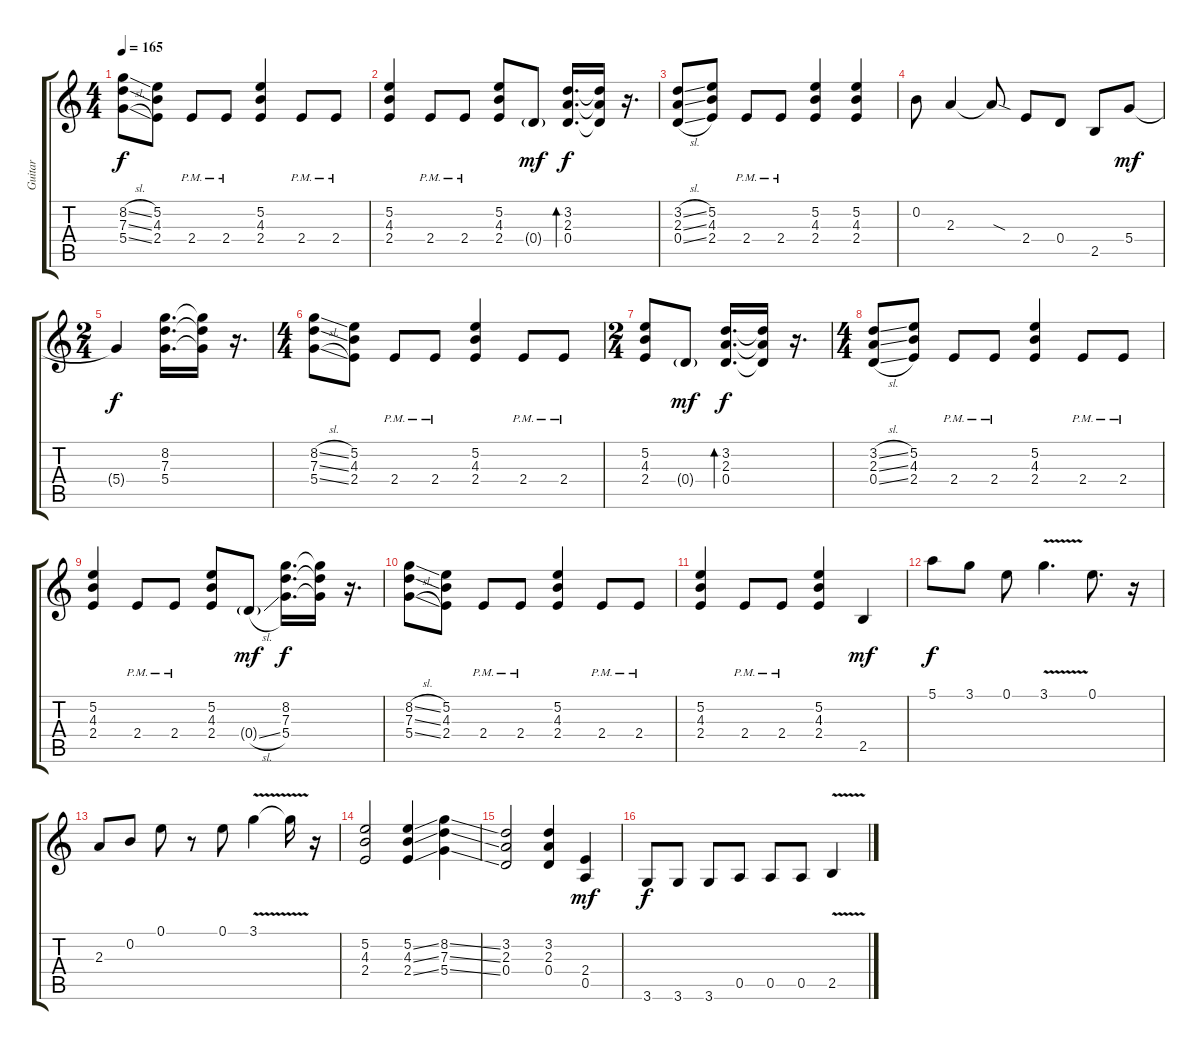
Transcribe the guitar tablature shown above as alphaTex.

\track ("Guitar" "Guitar") {instrument overdrivenguitar}
\staff {score tabs}
\tuning (E4 B3 G3 D3 A2 E2) {hide}
\ts (4 4)
\tempo 165
\clef g2
\ks c
(8.2{sl} 7.3{sl} 5.4{sl}).8{dy f} (5.2 4.3 2.4).8 2.4{pm}.8 2.4{pm}.8 (5.2 4.3 2.4).4 2.4{pm}.8 2.4{pm}.8 |
(5.2 4.3 2.4).4 2.4{pm}.8 2.4{pm}.8 (5.2 4.3 2.4).8 0.4{g}.8{dy mf} (3.2 2.3 0.4).16{d bd 240 dy f} (3.2{t} 2.3{t} 0.4{t}).16 r.16{d} |
(3.2{sl} 2.3{sl} 0.4{sl}).8 (5.2 4.3 2.4).8 2.4{pm}.8 2.4{pm}.8 (5.2 4.3 2.4).4 (5.2 4.3 2.4).4 |
0.2.8 2.3.4 2.3{sod t}.8 2.4.8 0.4.8 2.5.8 5.4.8{dy mf} |
\ts (2 4)
5.4{t}.4{dy f} (8.2 7.3 5.4).16{d} (8.2{t} 7.3{t} 5.4{t}).16 r.16{d} |
\ts (4 4)
(8.2{sl} 7.3{sl} 5.4{sl}).8 (5.2 4.3 2.4).8 2.4{pm}.8 2.4{pm}.8 (5.2 4.3 2.4).4 2.4{pm}.8 2.4{pm}.8 |
\ts (2 4)
(5.2 4.3 2.4).8 0.4{g}.8{dy mf} (3.2 2.3 0.4).16{d bd 240 dy f} (3.2{t} 2.3{t} 0.4{t}).16 r.16{d} |
\ts (4 4)
(3.2{sl} 2.3{sl} 0.4{sl}).8 (5.2 4.3 2.4).8 2.4{pm}.8 2.4{pm}.8 (5.2 4.3 2.4).4 2.4{pm}.8 2.4{pm}.8 |
(5.2 4.3 2.4).4 2.4{pm}.8 2.4{pm}.8 (5.2 4.3 2.4).8 0.4{sl g}.8{dy mf} (8.2 7.3 5.4).16{d dy f} (8.2{t} 7.3{t} 5.4{t}).16 r.16{d} |
(8.2{sl} 7.3{sl} 5.4{sl}).8 (5.2 4.3 2.4).8 2.4{pm}.8 2.4{pm}.8 (5.2 4.3 2.4).4 2.4{pm}.8 2.4{pm}.8 |
(5.2 4.3 2.4).4 2.4{pm}.8 2.4{pm}.8 (5.2 4.3 2.4).4 2.5.4{dy mf} |
5.1.8{dy f} 3.1.8 0.1.8 3.1{v}.4{d} 0.1.8{d} r.16 |
2.3.8 0.2.8 0.1.8 r.8 0.1.8 3.1{v}.4 3.1{t}.16 r.16 |
(5.2 4.3 2.4).2 (5.2{ss} 4.3{ss} 2.4{ss}).4 (8.2{ss} 7.3{ss} 5.4{ss}).4 |
(3.2 2.3 0.4).2 (3.2 2.3 0.4).4 (2.4 0.5).4{dy mf} |
3.6.8{dy f} 3.6.8 3.6.8 0.5.8 0.5.8 0.5.8 2.5{v}.4
